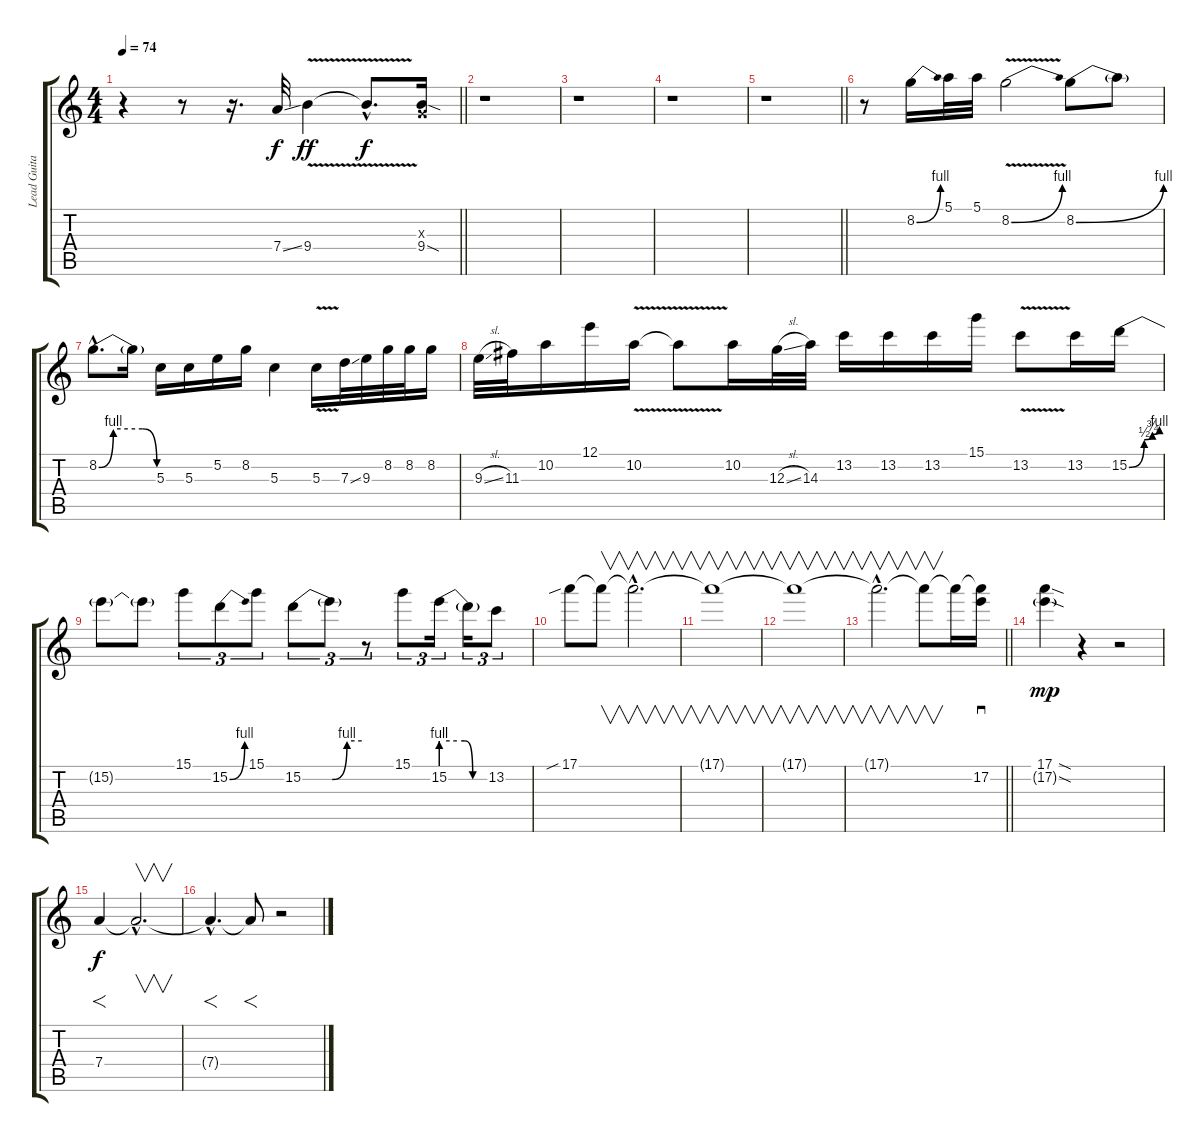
\track ("Lead Guitar" "Lead Guita") {instrument distortionguitar}
\staff {score tabs}
\tuning (E4 B3 G3 D3 A2 E2) {hide}
\ts (4 4)
\tempo 74
\clef g2
\barLineRight lightlight
\ks aminor
r.4{dy f} r.8 r.16{d} 7.4{ss}.32{volume 16} 9.4{v}.4{dy ff} 9.4{hac t}.8{d dy f} (0.3{x} 9.4{sod}).16 |
r.1 |
r.1 |
r.1 |
\barLineRight lightlight
r.1 |
r.8 8.2{be (bend 0 0 60 4)}.16{volume 16} 5.1.32 5.1.32 8.2{be (bend 0 0 60 4) v}.2 8.2{be (bend 0 0 60 4)}.8 8.2{t}.8 |
8.2{be (custom 0 0 15 4 30 4 45 4 60 0) hac}.8{d} 8.2{t}.16 5.3.16 5.3.16 5.2.16 8.2.16 5.3.4 5.3{v}.16 7.3{ss}.32 9.3.32 8.2.32 8.2.32 8.2.16 |
9.3{sl}.32 11.3.32 10.2.16 12.1.16 10.2{v}.16 10.2{t}.8 10.2.16 12.3{sl}.32 14.3.32 13.2.16 13.2.16 13.2.16 15.1.16 13.2{v}.8 13.2.16 15.2{be (custom 0 0 30 2 46 3 60 4)}.16 |
15.2{t}.8 15.2{t}.8 15.1.8{tu (3 2)} 15.2{be (bend 0 0 60 4)}.8{tu (3 2)} 15.1.8{tu (3 2)} 15.2{be (custom 0 0 30 0 45 4 60 4)}.8{tu (3 2)} 15.2{t}.8{tu (3 2)} r.8{tu (3 2)} 15.1.8{tu (3 2)} 15.2{be (custom 0 4 20 4 30 4 40 0 60 0)}.16{tu (3 2)} 15.2{t}.16{tu (3 2)} 13.2.8{tu (3 2)} |
17.1{sib}.8 17.1{t}.8{v} 17.1{hac t}.2{v d} |
17.1{t}.1{v} |
17.1{t}.1{v} |
\barLineRight lightlight
17.1{hac t}.2{v d} 17.1{t}.8{v} 17.1{t}.16 (17.1{t} 17.2).16{sd} |
(17.1{sod} 17.2{sod g}).4{dy mp} r.4 r.2 |
7.4.4{f dy f} 7.4{hac t}.2{v d} |
7.4{hac t}.4{f d} 7.4{t}.8{f} r.2
